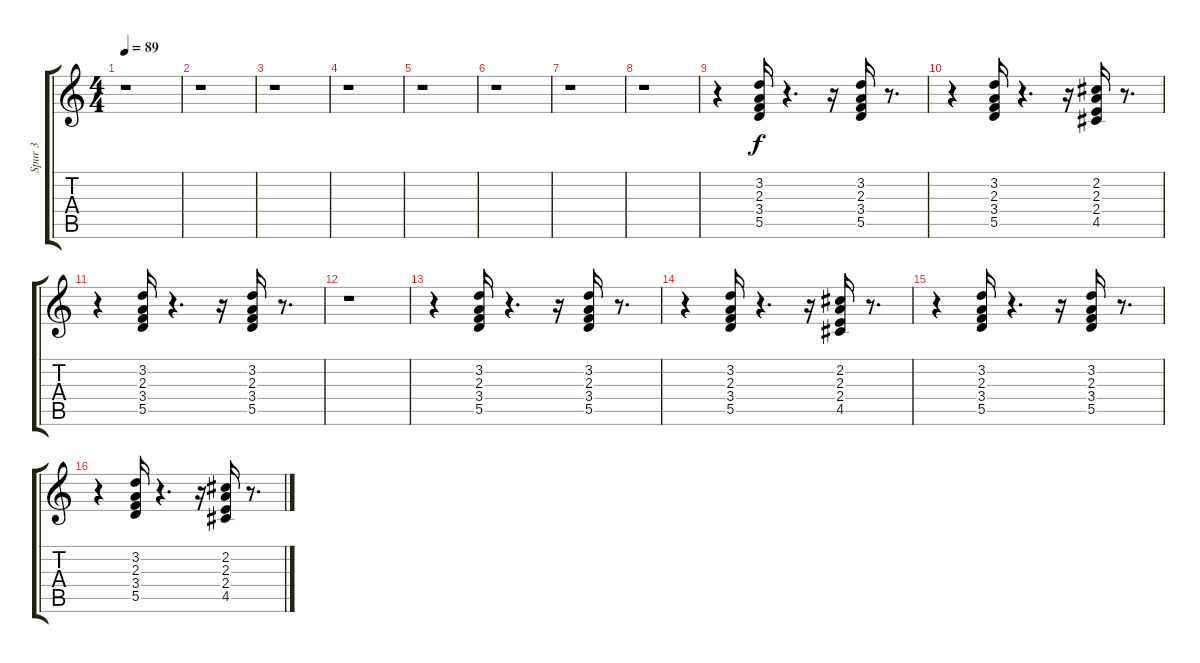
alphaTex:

\track ("Spur 3" "Spur 3") {instrument acousticguitarnylon}
\staff {score tabs}
\tuning (E4 B3 G3 D3 A2 E2) {hide}
\ts (4 4)
\tempo 89
\clef g2
\ks c
r.1{dy f} |
r.1 |
r.1 |
r.1 |
r.1 |
r.1 |
r.1 |
r.1 |
r.4 (3.2 2.3 3.4 5.5).16 r.4{d} r.16 (3.2 2.3 3.4 5.5).16 r.8{d} |
r.4 (3.2 2.3 3.4 5.5).16 r.4{d} r.16 (2.2 2.3 2.4 4.5).16 r.8{d} |
r.4 (3.2 2.3 3.4 5.5).16 r.4{d} r.16 (3.2 2.3 3.4 5.5).16 r.8{d} |
r.1 |
r.4 (3.2 2.3 3.4 5.5).16 r.4{d} r.16 (3.2 2.3 3.4 5.5).16 r.8{d} |
r.4 (3.2 2.3 3.4 5.5).16 r.4{d} r.16 (2.2 2.3 2.4 4.5).16 r.8{d} |
r.4 (3.2 2.3 3.4 5.5).16 r.4{d} r.16 (3.2 2.3 3.4 5.5).16 r.8{d} |
r.4 (3.2 2.3 3.4 5.5).16 r.4{d} r.16 (2.2 2.3 2.4 4.5).16 r.8{d}
